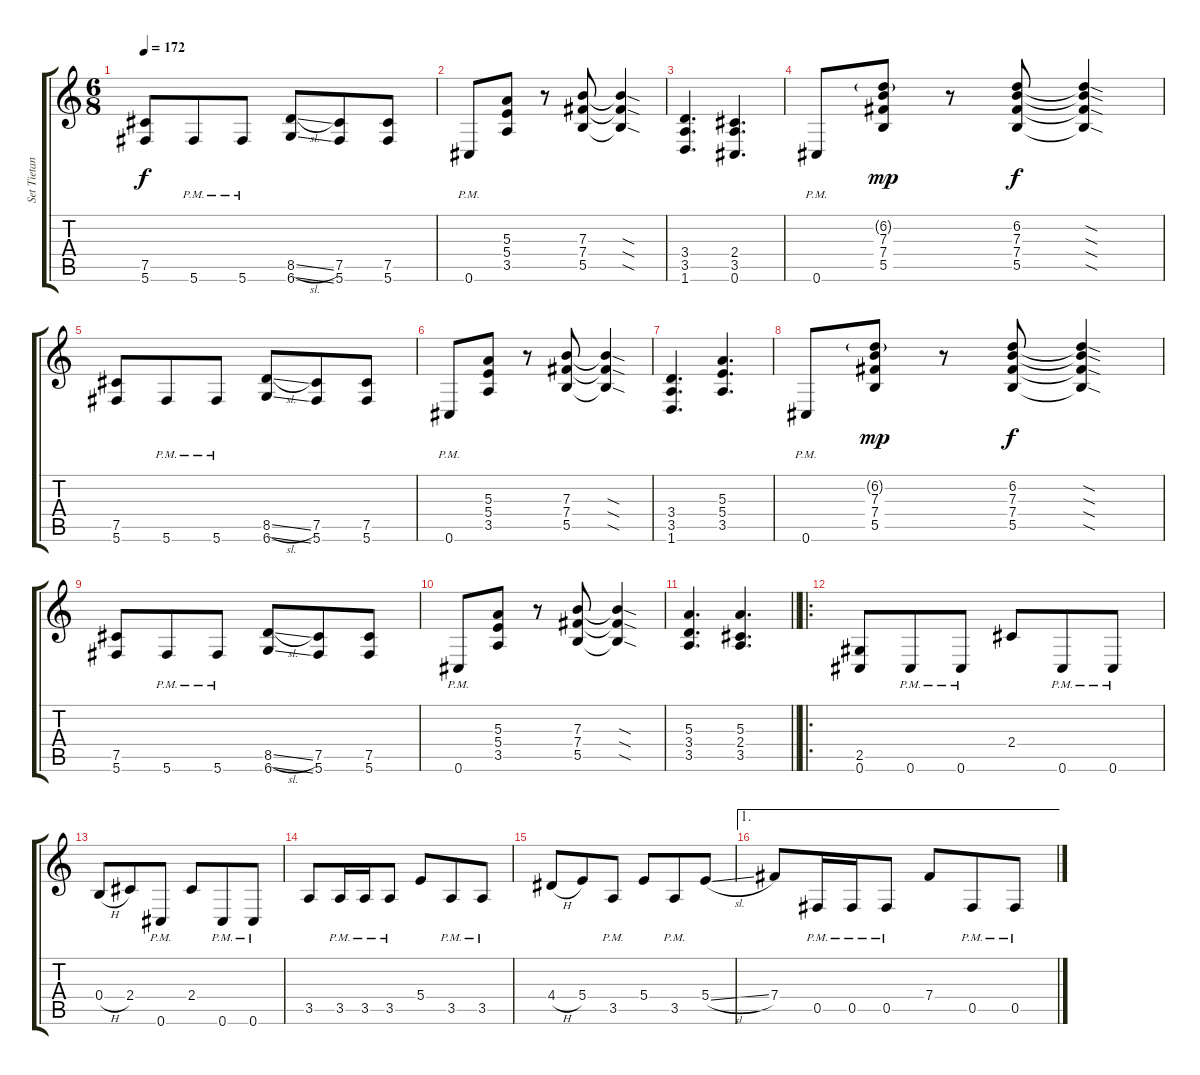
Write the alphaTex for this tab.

\track ("Set Tietan" "Set Tietan") {instrument distortionguitar}
\staff {score tabs}
\tuning (Db4 Ab3 E3 B2 Gb2 Db2) {hide}
\ts (6 8)
\tempo 172
\clef g2
\ks c
(7.5 5.6).8{dy f} 5.6{pm}.8 5.6{pm}.8 (8.5{sl} 6.6{ss}).8 (7.5 5.6).8 (7.5 5.6).8 |
0.6{pm}.8 (5.3 5.4 3.5).8 r.8 (7.3 7.4 5.5).8 (7.3{sod t} 7.4{sod t} 5.5{sod t}).4 |
(3.4 3.5 1.6).4{d} (2.4 3.5 0.6).4{d} |
0.6{pm}.8 (6.2{g} 7.3 7.4 5.5).8{dy mp} r.8 (6.2 7.3 7.4 5.5).8{dy f} (6.2{sod t} 7.3{sod t} 7.4{sod t} 5.5{sod t}).4 |
(7.5 5.6).8 5.6{pm}.8 5.6{pm}.8 (8.5{sl} 6.6{ss}).8 (7.5 5.6).8 (7.5 5.6).8 |
0.6{pm}.8 (5.3 5.4 3.5).8 r.8 (7.3 7.4 5.5).8 (7.3{sod t} 7.4{sod t} 5.5{sod t}).4 |
(3.4 3.5 1.6).4{d} (5.3 5.4 3.5).4{d} |
0.6{pm}.8 (6.2{g} 7.3 7.4 5.5).8{dy mp} r.8 (6.2 7.3 7.4 5.5).8{dy f} (6.2{sod t} 7.3{sod t} 7.4{sod t} 5.5{sod t}).4 |
(7.5 5.6).8 5.6{pm}.8 5.6{pm}.8 (8.5{sl} 6.6{ss}).8 (7.5 5.6).8 (7.5 5.6).8 |
0.6{pm}.8 (5.3 5.4 3.5).8 r.8 (7.3 7.4 5.5).8 (7.3{sod t} 7.4{sod t} 5.5{sod t}).4 |
\barLineRight lightlight
(5.3 3.4 3.5).4{d} (5.3 2.4 3.5).4{d} |
\ro
(2.5 0.6).8 0.6{pm}.8 0.6{pm}.8 2.4.8 0.6{pm}.8 0.6{pm}.8 |
0.4{h}.8 2.4.8 0.6{pm}.8 2.4.8 0.6{pm}.8 0.6{pm}.8 |
3.5.8 3.5{pm}.16 3.5{pm}.16 3.5{pm}.8 5.4.8 3.5{pm}.8 3.5{pm}.8 |
4.4{h}.8 5.4.8 3.5{pm}.8 5.4.8 3.5{pm}.8 5.4{sl}.8 |
\ae 1
7.4.8 0.5{pm}.16 0.5{pm}.16 0.5{pm}.8 7.4.8 0.5{pm}.8 0.5{pm}.8
